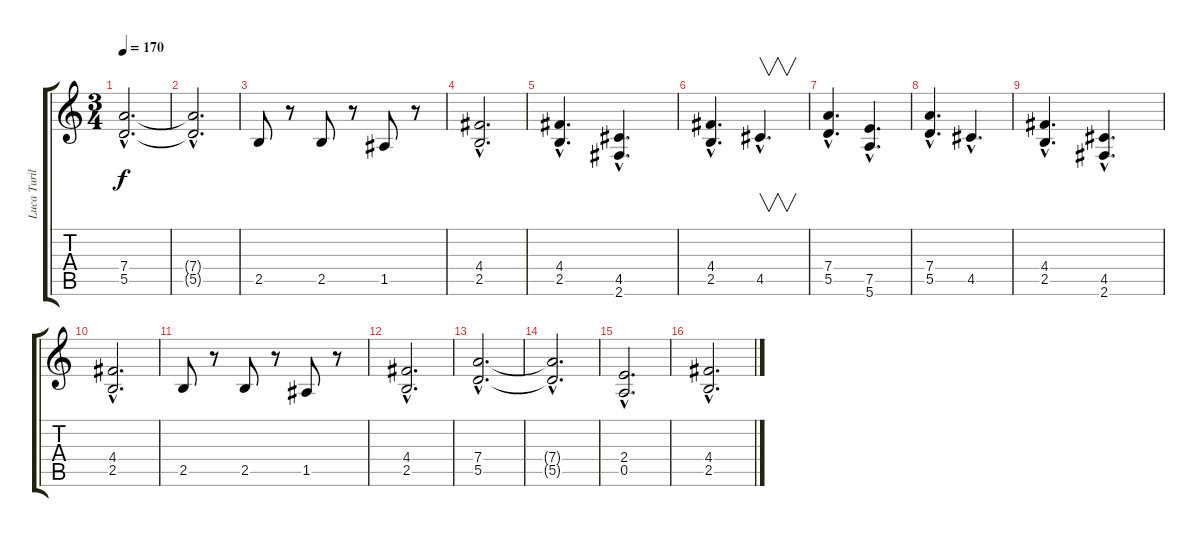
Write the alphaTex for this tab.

\track ("Luca Turilli - Lead Guitar" "Luca Turil") {instrument distortionguitar}
\staff {score tabs}
\tuning (E4 B3 G3 D3 A2 E2) {hide}
\ts (3 4)
\tempo 170
\clef g2
\ks c
(7.4{hac} 5.5{hac}).2{d dy f} |
(7.4{hac t} 5.5{hac t}).2{d} |
2.5.8 r.8 2.5.8 r.8 1.5.8 r.8 |
(4.4{hac} 2.5{hac}).2{d} |
(4.4{hac} 2.5{hac}).4{d} (4.5{hac} 2.6{hac}).4{d} |
(4.4{hac} 2.5{hac}).4{d} 4.5{hac}.4{v d} |
(7.4{hac} 5.5{hac}).4{d} (7.5{hac} 5.6{hac}).4{d} |
(7.4{hac} 5.5{hac}).4{d} 4.5{hac}.4{d} |
(4.4{hac} 2.5{hac}).4{d} (4.5{hac} 2.6{hac}).4{d} |
(4.4{hac} 2.5{hac}).2{d} |
2.5.8 r.8 2.5.8 r.8 1.5.8 r.8 |
(4.4{hac} 2.5{hac}).2{d} |
(7.4{hac} 5.5{hac}).2{d} |
(7.4{hac t} 5.5{hac t}).2{d} |
(2.4{hac} 0.5{hac}).2{d} |
(4.4{hac} 2.5{hac}).2{d}
